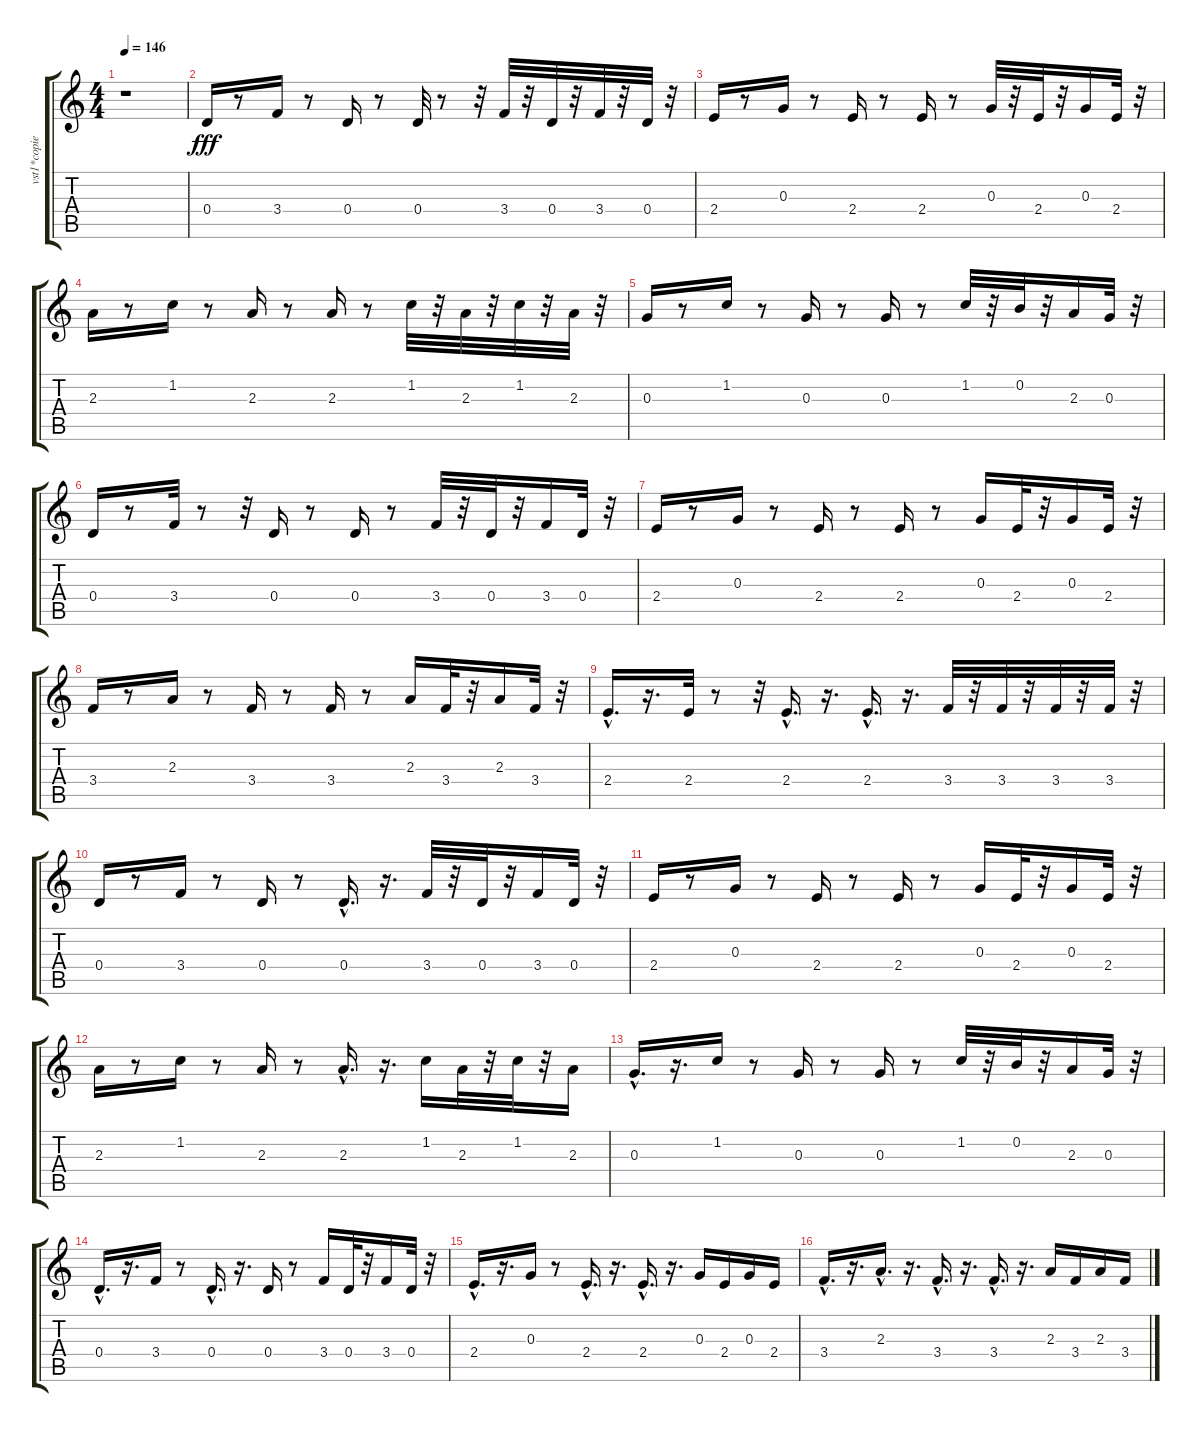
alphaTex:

\track ("vst1*copied" "vst1*copie") {instrument synthbass1}
\staff {score tabs}
\tuning (E4 B3 G3 D3 A2 E2) {hide}
\ts (4 4)
\tempo 146
\clef g2
\ks c
r.1{dy fff} |
0.4.16 r.8 3.4.16 r.8 0.4.16 r.8 0.4.32 r.8 r.32 3.4.32 r.32 0.4.32 r.32 3.4.32 r.32 0.4.32 r.32 |
2.4.16 r.8 0.3.16 r.8 2.4.16 r.8 2.4.16 r.8 0.3.32 r.32 2.4.32 r.32 0.3.16 2.4.32 r.32 |
2.3.16 r.8 1.2.16 r.8 2.3.16 r.8 2.3.16 r.8 1.2.32 r.32 2.3.32 r.32 1.2.32 r.32 2.3.32 r.32 |
0.3.16 r.8 1.2.16 r.8 0.3.16 r.8 0.3.16 r.8 1.2.32 r.32 0.2.32 r.32 2.3.16 0.3.32 r.32 |
0.4.16 r.8 3.4.32 r.8 r.32 0.4.16 r.8 0.4.16 r.8 3.4.32 r.32 0.4.32 r.32 3.4.16 0.4.32 r.32 |
2.4.16 r.8 0.3.16 r.8 2.4.16 r.8 2.4.16 r.8 0.3.16 2.4.32 r.32 0.3.16 2.4.32 r.32 |
3.4.16 r.8 2.3.16 r.8 3.4.16 r.8 3.4.16 r.8 2.3.16 3.4.32 r.32 2.3.16 3.4.32 r.32 |
2.4{hac}.16{d} r.16{d} 2.4.32 r.8 r.32 2.4{hac}.16{d} r.16{d} 2.4{hac}.16{d} r.16{d} 3.4.32 r.32 3.4.32 r.32 3.4.32 r.32 3.4.32 r.32 |
0.4.16 r.8 3.4.16 r.8 0.4.16 r.8 0.4{hac}.16{d} r.16{d} 3.4.32 r.32 0.4.32 r.32 3.4.16 0.4.32 r.32 |
2.4.16 r.8 0.3.16 r.8 2.4.16 r.8 2.4.16 r.8 0.3.16 2.4.32 r.32 0.3.16 2.4.32 r.32 |
2.3.16 r.8 1.2.16 r.8 2.3.16 r.8 2.3{hac}.16{d} r.16{d} 1.2.16 2.3.32 r.32 1.2.32 r.32 2.3.16 |
0.3{hac}.16{d} r.16{d} 1.2.16 r.8 0.3.16 r.8 0.3.16 r.8 1.2.32 r.32 0.2.32 r.32 2.3.16 0.3.32 r.32 |
0.4{hac}.16{d} r.16{d} 3.4.16 r.8 0.4{hac}.16{d} r.16{d} 0.4.16 r.8 3.4.16 0.4.32 r.32 3.4.16 0.4.32 r.32 |
2.4{hac}.16{d} r.16{d} 0.3.16 r.8 2.4{hac}.16{d} r.16{d} 2.4{hac}.16{d} r.16{d} 0.3.16 2.4.16 0.3.16 2.4.16 |
3.4{hac}.16{d} r.16{d} 2.3{hac}.16{d} r.16{d} 3.4{hac}.16{d} r.16{d} 3.4{hac}.16{d} r.16{d} 2.3.16 3.4.16 2.3.16 3.4.16
